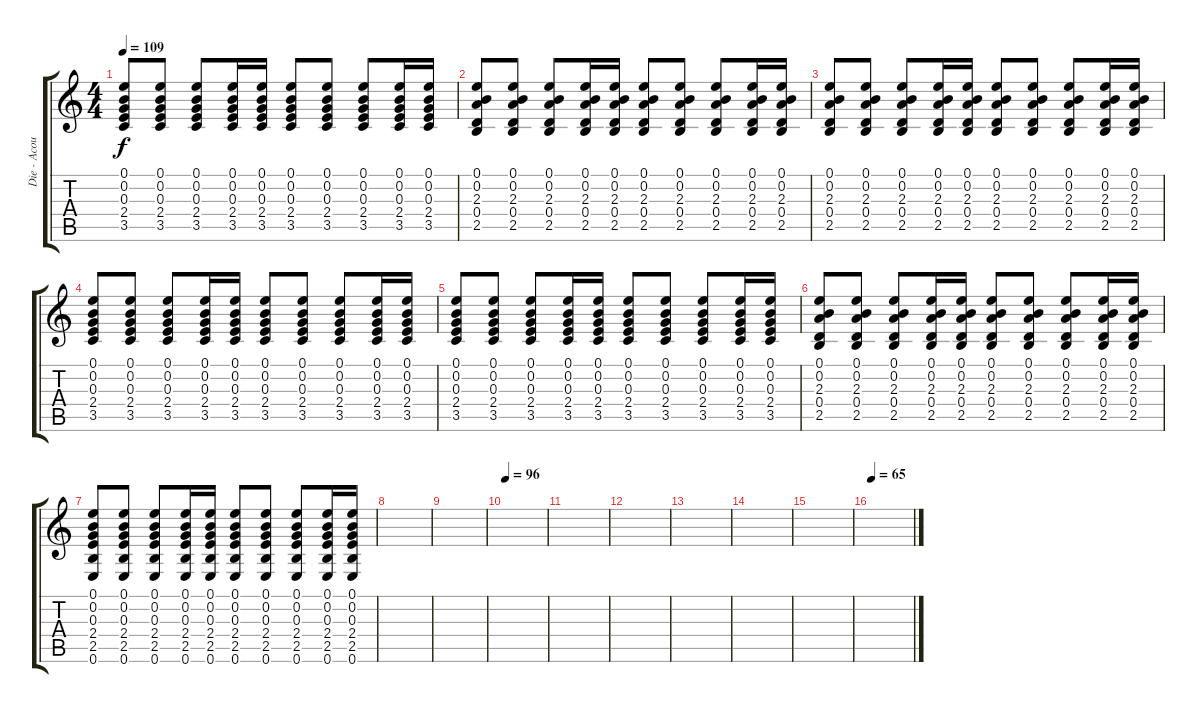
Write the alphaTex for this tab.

\track ("Die - Acoustic" "Die - Acou") {instrument acousticguitarsteel}
\staff {score tabs}
\tuning (E4 B3 G3 D3 A2 E2) {hide}
\ts (4 4)
\tempo 109
\clef g2
\ks c
(0.1 0.2 0.3 2.4 3.5).8{dy f} (0.1 0.2 0.3 2.4 3.5).8 (0.1 0.2 0.3 2.4 3.5).8 (0.1 0.2 0.3 2.4 3.5).16 (0.1 0.2 0.3 2.4 3.5).16 (0.1 0.2 0.3 2.4 3.5).8 (0.1 0.2 0.3 2.4 3.5).8 (0.1 0.2 0.3 2.4 3.5).8 (0.1 0.2 0.3 2.4 3.5).16 (0.1 0.2 0.3 2.4 3.5).16 |
(0.1 0.2 2.3 0.4 2.5).8 (0.1 0.2 2.3 0.4 2.5).8 (0.1 0.2 2.3 0.4 2.5).8 (0.1 0.2 2.3 0.4 2.5).16 (0.1 0.2 2.3 0.4 2.5).16 (0.1 0.2 2.3 0.4 2.5).8 (0.1 0.2 2.3 0.4 2.5).8 (0.1 0.2 2.3 0.4 2.5).8 (0.1 0.2 2.3 0.4 2.5).16 (0.1 0.2 2.3 0.4 2.5).16 |
(0.1 0.2 2.3 0.4 2.5).8 (0.1 0.2 2.3 0.4 2.5).8 (0.1 0.2 2.3 0.4 2.5).8 (0.1 0.2 2.3 0.4 2.5).16 (0.1 0.2 2.3 0.4 2.5).16 (0.1 0.2 2.3 0.4 2.5).8 (0.1 0.2 2.3 0.4 2.5).8 (0.1 0.2 2.3 0.4 2.5).8 (0.1 0.2 2.3 0.4 2.5).16 (0.1 0.2 2.3 0.4 2.5).16 |
(0.1 0.2 0.3 2.4 3.5).8 (0.1 0.2 0.3 2.4 3.5).8 (0.1 0.2 0.3 2.4 3.5).8 (0.1 0.2 0.3 2.4 3.5).16 (0.1 0.2 0.3 2.4 3.5).16 (0.1 0.2 0.3 2.4 3.5).8 (0.1 0.2 0.3 2.4 3.5).8 (0.1 0.2 0.3 2.4 3.5).8 (0.1 0.2 0.3 2.4 3.5).16 (0.1 0.2 0.3 2.4 3.5).16 |
(0.1 0.2 0.3 2.4 3.5).8 (0.1 0.2 0.3 2.4 3.5).8 (0.1 0.2 0.3 2.4 3.5).8 (0.1 0.2 0.3 2.4 3.5).16 (0.1 0.2 0.3 2.4 3.5).16 (0.1 0.2 0.3 2.4 3.5).8 (0.1 0.2 0.3 2.4 3.5).8 (0.1 0.2 0.3 2.4 3.5).8 (0.1 0.2 0.3 2.4 3.5).16 (0.1 0.2 0.3 2.4 3.5).16 |
(0.1 0.2 2.3 0.4 2.5).8 (0.1 0.2 2.3 0.4 2.5).8 (0.1 0.2 2.3 0.4 2.5).8 (0.1 0.2 2.3 0.4 2.5).16 (0.1 0.2 2.3 0.4 2.5).16 (0.1 0.2 2.3 0.4 2.5).8 (0.1 0.2 2.3 0.4 2.5).8 (0.1 0.2 2.3 0.4 2.5).8 (0.1 0.2 2.3 0.4 2.5).16 (0.1 0.2 2.3 0.4 2.5).16 |
(0.1 0.2 0.3 2.4 2.5 0.6).8 (0.1 0.2 0.3 2.4 2.5 0.6).8 (0.1 0.2 0.3 2.4 2.5 0.6).8 (0.1 0.2 0.3 2.4 2.5 0.6).16 (0.1 0.2 0.3 2.4 2.5 0.6).16 (0.1 0.2 0.3 2.4 2.5 0.6).8 (0.1 0.2 0.3 2.4 2.5 0.6).8 (0.1 0.2 0.3 2.4 2.5 0.6).8 (0.1 0.2 0.3 2.4 2.5 0.6).16 (0.1 0.2 0.3 2.4 2.5 0.6).16 |
|
|
\tempo 96
|
|
|
|
|
|
\tempo 65
